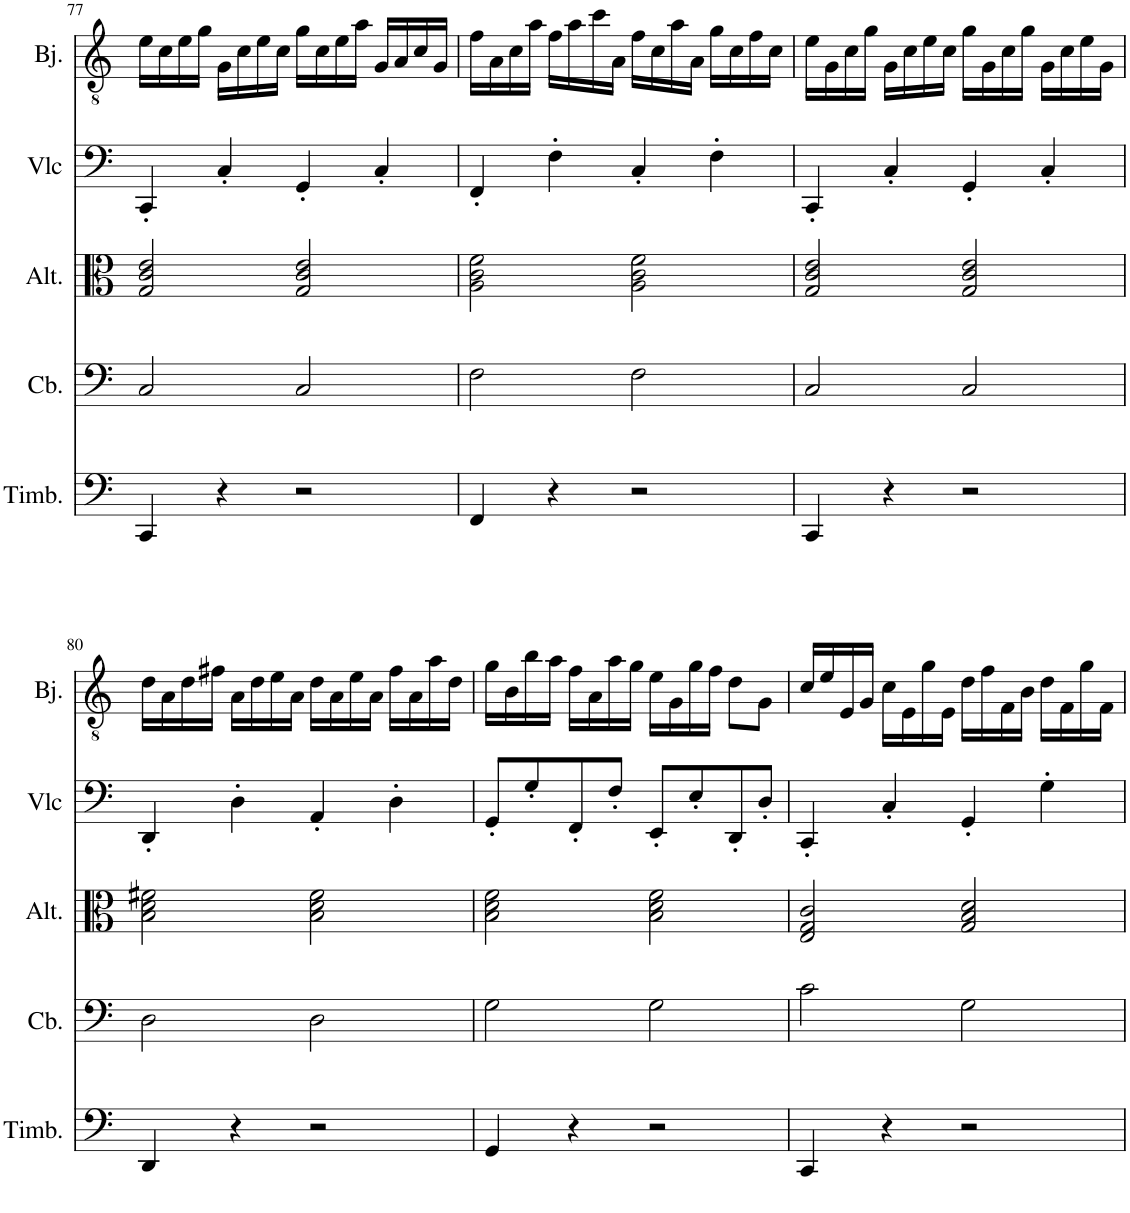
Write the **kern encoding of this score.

**kern	**kern	**kern	**kern	**kern
*part5	*part4	*part3	*part2	*part1
*staff5	*staff4	*staff3	*staff2	*staff1
*I"Timbales	*I"Contrebasse	*I"Altos	*I"Violoncelle	*I"Banjo
*I'Timb.	*I'Cb.	*I'Alt.	*I'Vlc	*I'Bj.
!!LO:PB:g=z
*clefF4	*clefF4	*clefC3	*clefF4	*clefGv2
*	*Trd7c12	*	*	*Trd7c12
*k[]	*k[]	*k[]	*k[]	*k[]
*M4/4	*M4/4	*M4/4	*M4/4	*M4/4
=77	=77	=77	=77	=77
4CC/	2C/	2G/ 2c/ 2e/	4CC'/	16e\LL
.	.	.	.	16c\
.	.	.	.	16e\
.	.	.	.	16g\JJ
4r	.	.	4C'/	16G\LL
.	.	.	.	16c\
.	.	.	.	16e\
.	.	.	.	16c\JJ
2r	2C/	2G/ 2c/ 2e/	4GG'/	16g\LL
.	.	.	.	16c\
.	.	.	.	16e\
.	.	.	.	16a\JJ
.	.	.	4C'/	16G/LL
.	.	.	.	16A/
.	.	.	.	16c/
.	.	.	.	16G/JJ
=78	=78	=78	=78	=78
4FF/	2F\	2A\ 2c\ 2f\	4FF'/	16f\LL
.	.	.	.	16A\
.	.	.	.	16c\
.	.	.	.	16a\JJ
4r	.	.	4F'\	16f\LL
.	.	.	.	16a\
.	.	.	.	16cc\
.	.	.	.	16A\JJ
2r	2F\	2A\ 2c\ 2f\	4C'/	16f\LL
.	.	.	.	16c\
.	.	.	.	16a\
.	.	.	.	16A\JJ
.	.	.	4F'\	16g\LL
.	.	.	.	16c\
.	.	.	.	16f\
.	.	.	.	16c\JJ
=79	=79	=79	=79	=79
4CC/	2C/	2G/ 2c/ 2e/	4CC'/	16e\LL
.	.	.	.	16G\
.	.	.	.	16c\
.	.	.	.	16g\JJ
4r	.	.	4C'/	16G\LL
.	.	.	.	16c\
.	.	.	.	16e\
.	.	.	.	16c\JJ
2r	2C/	2G/ 2c/ 2e/	4GG'/	16g\LL
.	.	.	.	16G\
.	.	.	.	16c\
.	.	.	.	16g\JJ
.	.	.	4C'/	16G\LL
.	.	.	.	16c\
.	.	.	.	16e\
.	.	.	.	16G\JJ
!!LO:LB:g=z
=80	=80	=80	=80	=80
4DD/	2D\	2B\ 2d\ 2f#X\	4DD'/	16d\LL
.	.	.	.	16A\
.	.	.	.	16d\
.	.	.	.	16f#X\JJ
4r	.	.	4D'\	16A\LL
.	.	.	.	16d\
.	.	.	.	16e\
.	.	.	.	16A\JJ
2r	2D\	2B\ 2d\ 2f#\	4AA'/	16d\LL
.	.	.	.	16A\
.	.	.	.	16e\
.	.	.	.	16A\JJ
.	.	.	4D'\	16f#\LL
.	.	.	.	16A\
.	.	.	.	16a\
.	.	.	.	16d\JJ
=81	=81	=81	=81	=81
4GG/	2G\	2B\ 2d\ 2f\	8GG'/L	16g\LL
.	.	.	.	16B\
.	.	.	8G'/	16b\
.	.	.	.	16a\JJ
4r	.	.	8FF'/	16f\LL
.	.	.	.	16A\
.	.	.	8F'/J	16a\
.	.	.	.	16g\JJ
2r	2G\	2B\ 2d\ 2f\	8EE'/L	16e\LL
.	.	.	.	16G\
.	.	.	8E'/	16g\
.	.	.	.	16f\JJ
.	.	.	8DD'/	8d\L
.	.	.	8D'/J	8G\J
=82	=82	=82	=82	=82
4CC/	2c\	2E/ 2G/ 2c/	4CC'/	16c/LL
.	.	.	.	16e/
.	.	.	.	16E/
.	.	.	.	16G/JJ
4r	.	.	4C'/	16c\LL
.	.	.	.	16E\
.	.	.	.	16g\
.	.	.	.	16E\JJ
2r	2G\	2G/ 2B/ 2d/	4GG'/	16d\LL
.	.	.	.	16f\
.	.	.	.	16F\
.	.	.	.	16B\JJ
.	.	.	4G'\	16d\LL
.	.	.	.	16F\
.	.	.	.	16g\
.	.	.	.	16F\JJ
=	=	=	=	=
*-	*-	*-	*-	*-
